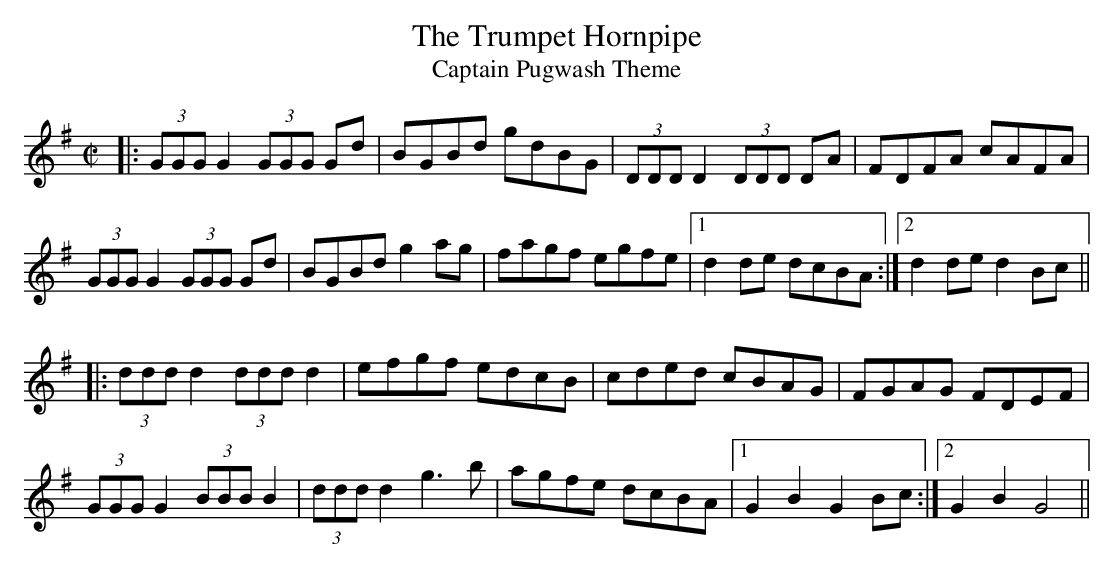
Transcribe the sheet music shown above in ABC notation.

X:1
T:Trumpet Hornpipe, The
T:Captain Pugwash Theme
M:C|
K:G
|:(3GGG G2 (3GGG Gd|BGBd gdBG|(3DDD D2 (3DDD DA|FDFA cAFA|
(3GGG G2 (3GGG Gd|BGBd g2ag|fagf egfe|1 d2de dcBA:|2 d2de d2Bc||
|:(3ddd d2 (3ddd d2|efgf edcB|cded cBAG|FGAG FDEF|
(3GGG G2 (3BBB B2|(3ddd d2 g3b|agfe dcBA|1 G2B2 G2Bc :|2 G2B2 G4||
